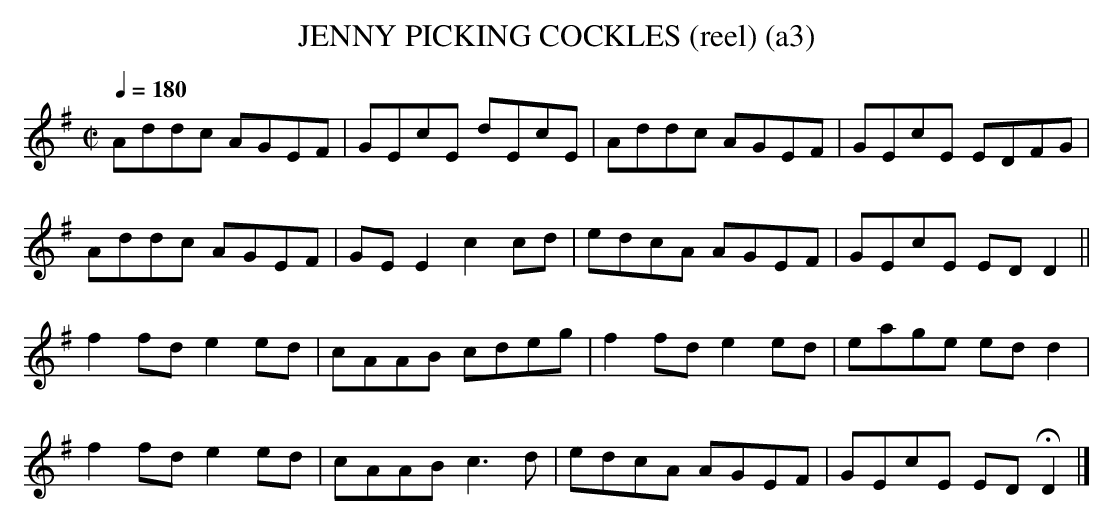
X:1
T:JENNY PICKING COCKLES (reel) (a3)
Q:1/4=180
M:C|
L:1/8
K:Dmix
Addc AGEF|GEcE dEcE|Addc AGEF|GEcE EDFG|
Addc AGEF|GEE2 c2cd|edcA AGEF|GEcE EDD2||
f2fd e2ed|cAAB cdeg|f2fd e2ed|eage edd2|
f2fd e2ed|cAAB c3d|edcA AGEF|GEcE EDHD2|]
